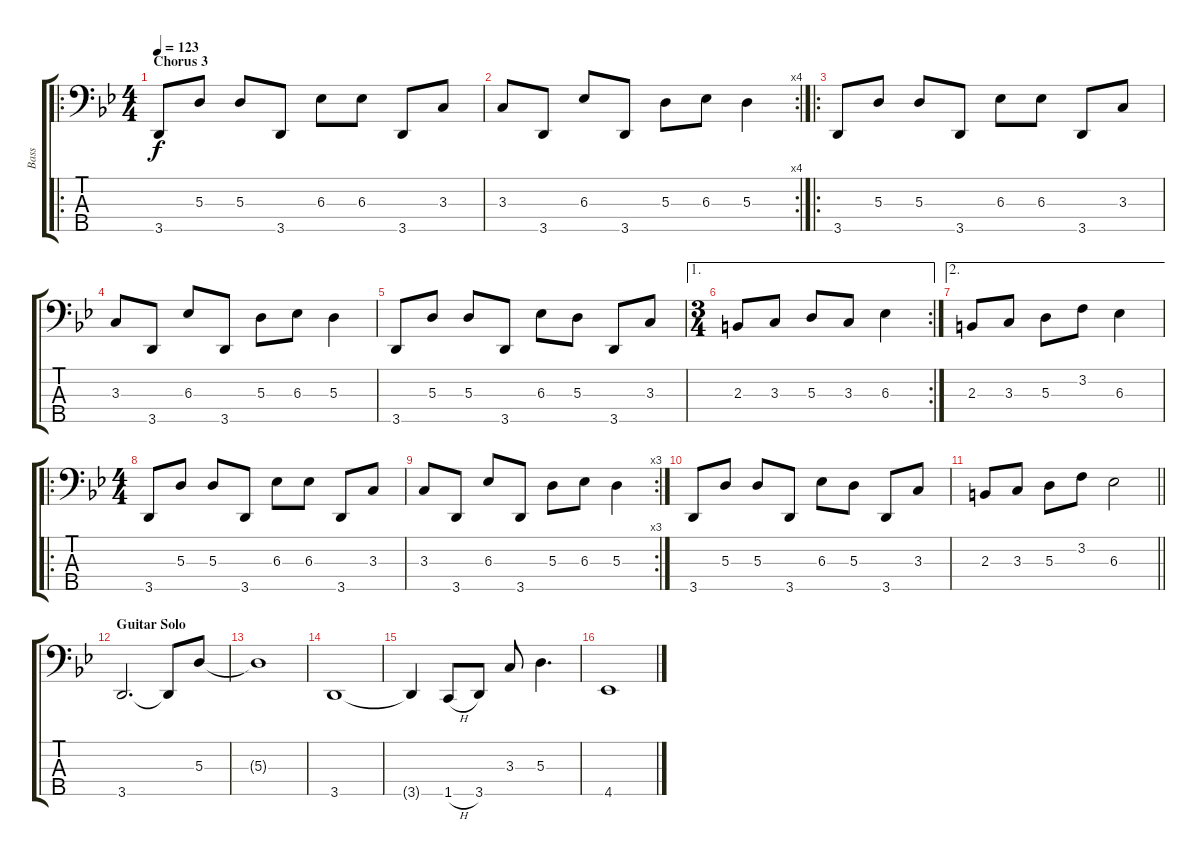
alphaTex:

\track ("Bass" "Bass") {instrument electricbassfinger}
\staff {score tabs}
\tuning (G2 D2 A1 E1 B0) {hide}
\ro
\ts (4 4)
\section ("" "Chorus 3")
\tempo 123
\clef f4
\ks bb
3.5.8{dy f} 5.3.8 5.3.8 3.5.8 6.3.8 6.3.8 3.5.8 3.3.8 |
\rc 4
3.3.8 3.5.8 6.3.8 3.5.8 5.3.8 6.3.8 5.3.4 |
\ro
3.5.8 5.3.8 5.3.8 3.5.8 6.3.8 6.3.8 3.5.8 3.3.8 |
3.3.8 3.5.8 6.3.8 3.5.8 5.3.8 6.3.8 5.3.4 |
3.5.8 5.3.8 5.3.8 3.5.8 6.3.8 5.3.8 3.5.8 3.3.8 |
\ae 1
\rc 2
\ts (3 4)
2.3.8 3.3.8 5.3.8 3.3.8 6.3.4 |
\ae 2
2.3.8 3.3.8 5.3.8 3.2.8 6.3.4 |
\ro
\ts (4 4)
3.5.8 5.3.8 5.3.8 3.5.8 6.3.8 6.3.8 3.5.8 3.3.8 |
\rc 3
3.3.8 3.5.8 6.3.8 3.5.8 5.3.8 6.3.8 5.3.4 |
3.5.8 5.3.8 5.3.8 3.5.8 6.3.8 5.3.8 3.5.8 3.3.8 |
\barLineRight lightlight
2.3.8 3.3.8 5.3.8 3.2.8 6.3.2 |
\section ("" "Guitar Solo")
3.5.2{d} 3.5{t}.8 5.3.8 |
5.3{t}.1 |
3.5.1 |
3.5{t}.4 1.5{h}.8 3.5.8 3.3.8 5.3.4{d} |
4.5.1
